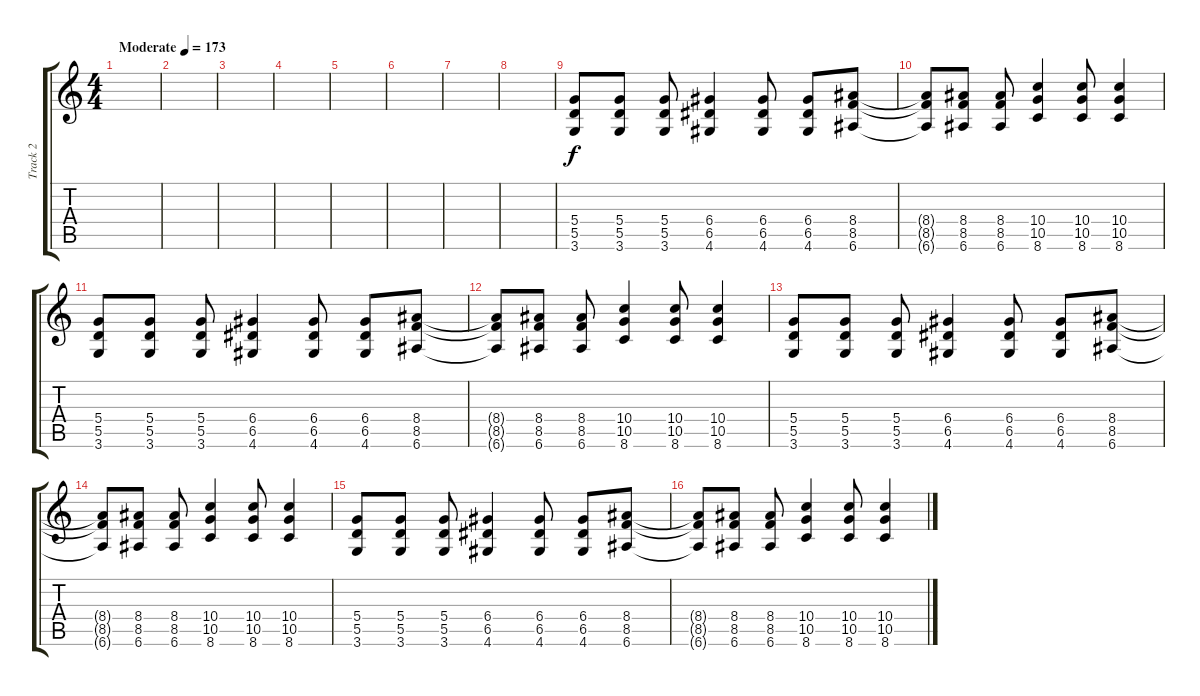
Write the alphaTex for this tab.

\track ("Track 2" "Track 2") {instrument acousticguitarsteel}
\staff {score tabs}
\tuning (E4 B3 G3 D3 A2 E2) {hide}
\ts (4 4)
\tempo (173 "Moderate")
\clef g2
\ks c
|
|
|
|
|
|
|
|
(5.4 5.5 3.6).8 (5.4 5.5 3.6).8 (5.4 5.5 3.6).8 (6.4 6.5 4.6).4 (6.4 6.5 4.6).8 (6.4 6.5 4.6).8 (8.4 8.5 6.6).8 |
(8.4{t} 8.5{t} 6.6{t}).8 (8.4 8.5 6.6).8 (8.4 8.5 6.6).8 (10.4 10.5 8.6).4 (10.4 10.5 8.6).8 (10.4 10.5 8.6).4 |
(5.4 5.5 3.6).8 (5.4 5.5 3.6).8 (5.4 5.5 3.6).8 (6.4 6.5 4.6).4 (6.4 6.5 4.6).8 (6.4 6.5 4.6).8 (8.4 8.5 6.6).8 |
(8.4{t} 8.5{t} 6.6{t}).8 (8.4 8.5 6.6).8 (8.4 8.5 6.6).8 (10.4 10.5 8.6).4 (10.4 10.5 8.6).8 (10.4 10.5 8.6).4 |
(5.4 5.5 3.6).8 (5.4 5.5 3.6).8 (5.4 5.5 3.6).8 (6.4 6.5 4.6).4 (6.4 6.5 4.6).8 (6.4 6.5 4.6).8 (8.4 8.5 6.6).8 |
(8.4{t} 8.5{t} 6.6{t}).8 (8.4 8.5 6.6).8 (8.4 8.5 6.6).8 (10.4 10.5 8.6).4 (10.4 10.5 8.6).8 (10.4 10.5 8.6).4 |
(5.4 5.5 3.6).8 (5.4 5.5 3.6).8 (5.4 5.5 3.6).8 (6.4 6.5 4.6).4 (6.4 6.5 4.6).8 (6.4 6.5 4.6).8 (8.4 8.5 6.6).8 |
(8.4{t} 8.5{t} 6.6{t}).8 (8.4 8.5 6.6).8 (8.4 8.5 6.6).8 (10.4 10.5 8.6).4 (10.4 10.5 8.6).8 (10.4 10.5 8.6).4
